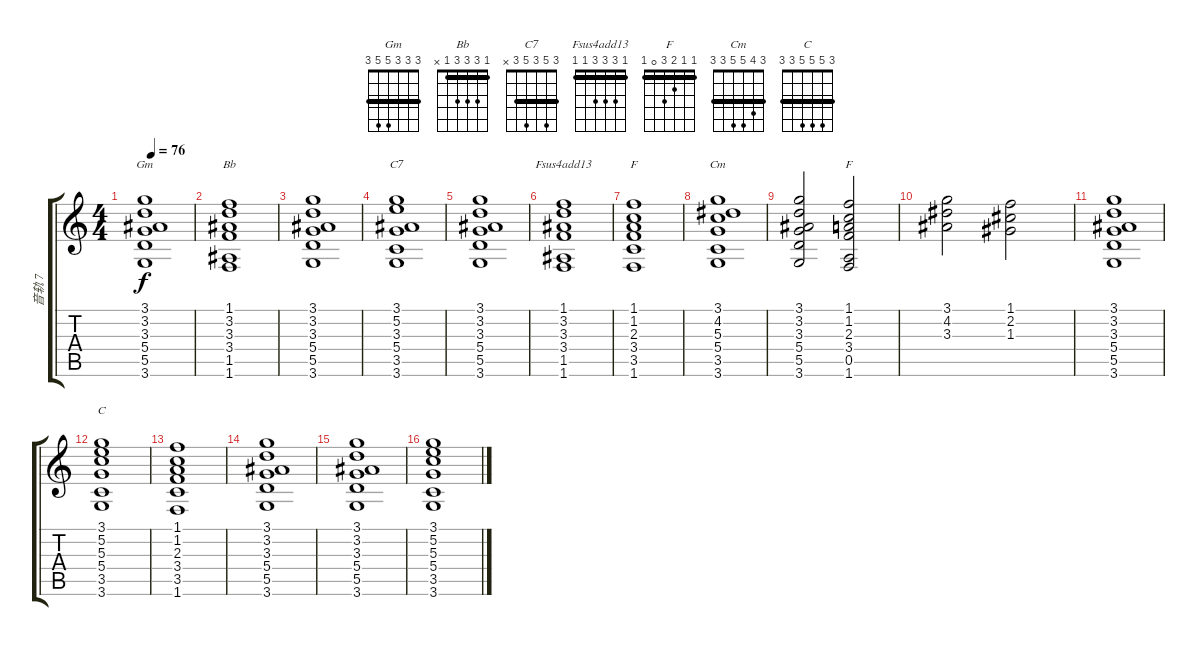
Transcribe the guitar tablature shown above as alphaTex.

\track ("音轨 7" "音轨 7") {instrument acousticguitarnylon}
\staff {score tabs}
\tuning (E4 B3 G3 D3 A2 E2) {hide}
\chord ("Gm" 3 3 3 5 5 3) {barre 3}
\chord ("Bb" 1 3 3 3 1 x) {barre 1}
\chord ("C7" 3 5 3 5 3 x) {barre 3}
\chord ("Fsus4add13" 1 3 3 3 1 1) {barre 1}
\chord ("F" 1 1 2 3 3 1) {barre 1}
\chord ("Cm" 3 4 5 5 3 3) {barre 3}
\chord ("F" 1 1 2 3 0 1) {barre 1}
\chord ("C" 3 5 5 5 3 3) {barre 3}
\ts (4 4)
\tempo 76
\clef g2
\ks c
(3.1 3.2 3.3 5.4 5.5 3.6).1{ch "Gm" dy f} |
(1.1 3.2 3.3 3.4 1.5 1.6).1{ch "Bb"} |
(3.1 3.2 3.3 5.4 5.5 3.6).1 |
(3.1 5.2 3.3 5.4 3.5 3.6).1{ch "C7"} |
(3.1 3.2 3.3 5.4 5.5 3.6).1 |
(1.1 3.2 3.3 3.4 1.5 1.6).1{ch "Fsus4add13"} |
(1.1 1.2 2.3 3.4 3.5 1.6).1{ch "F"} |
(3.1 4.2 5.3 5.4 3.5 3.6).1{ch "Cm"} |
(3.1 3.2 3.3 5.4 5.5 3.6).2 (1.1 1.2 2.3 3.4 0.5 1.6).2{ch "F"} |
(3.1 4.2 3.3).2 (1.1 2.2 1.3).2 |
(3.1 3.2 3.3 5.4 5.5 3.6).1 |
(3.1 5.2 5.3 5.4 3.5 3.6).1{ch "C"} |
(1.1 1.2 2.3 3.4 3.5 1.6).1 |
(3.1 3.2 3.3 5.4 5.5 3.6).1 |
(3.1 3.2 3.3 5.4 5.5 3.6).1 |
(3.1 5.2 5.3 5.4 3.5 3.6).1
